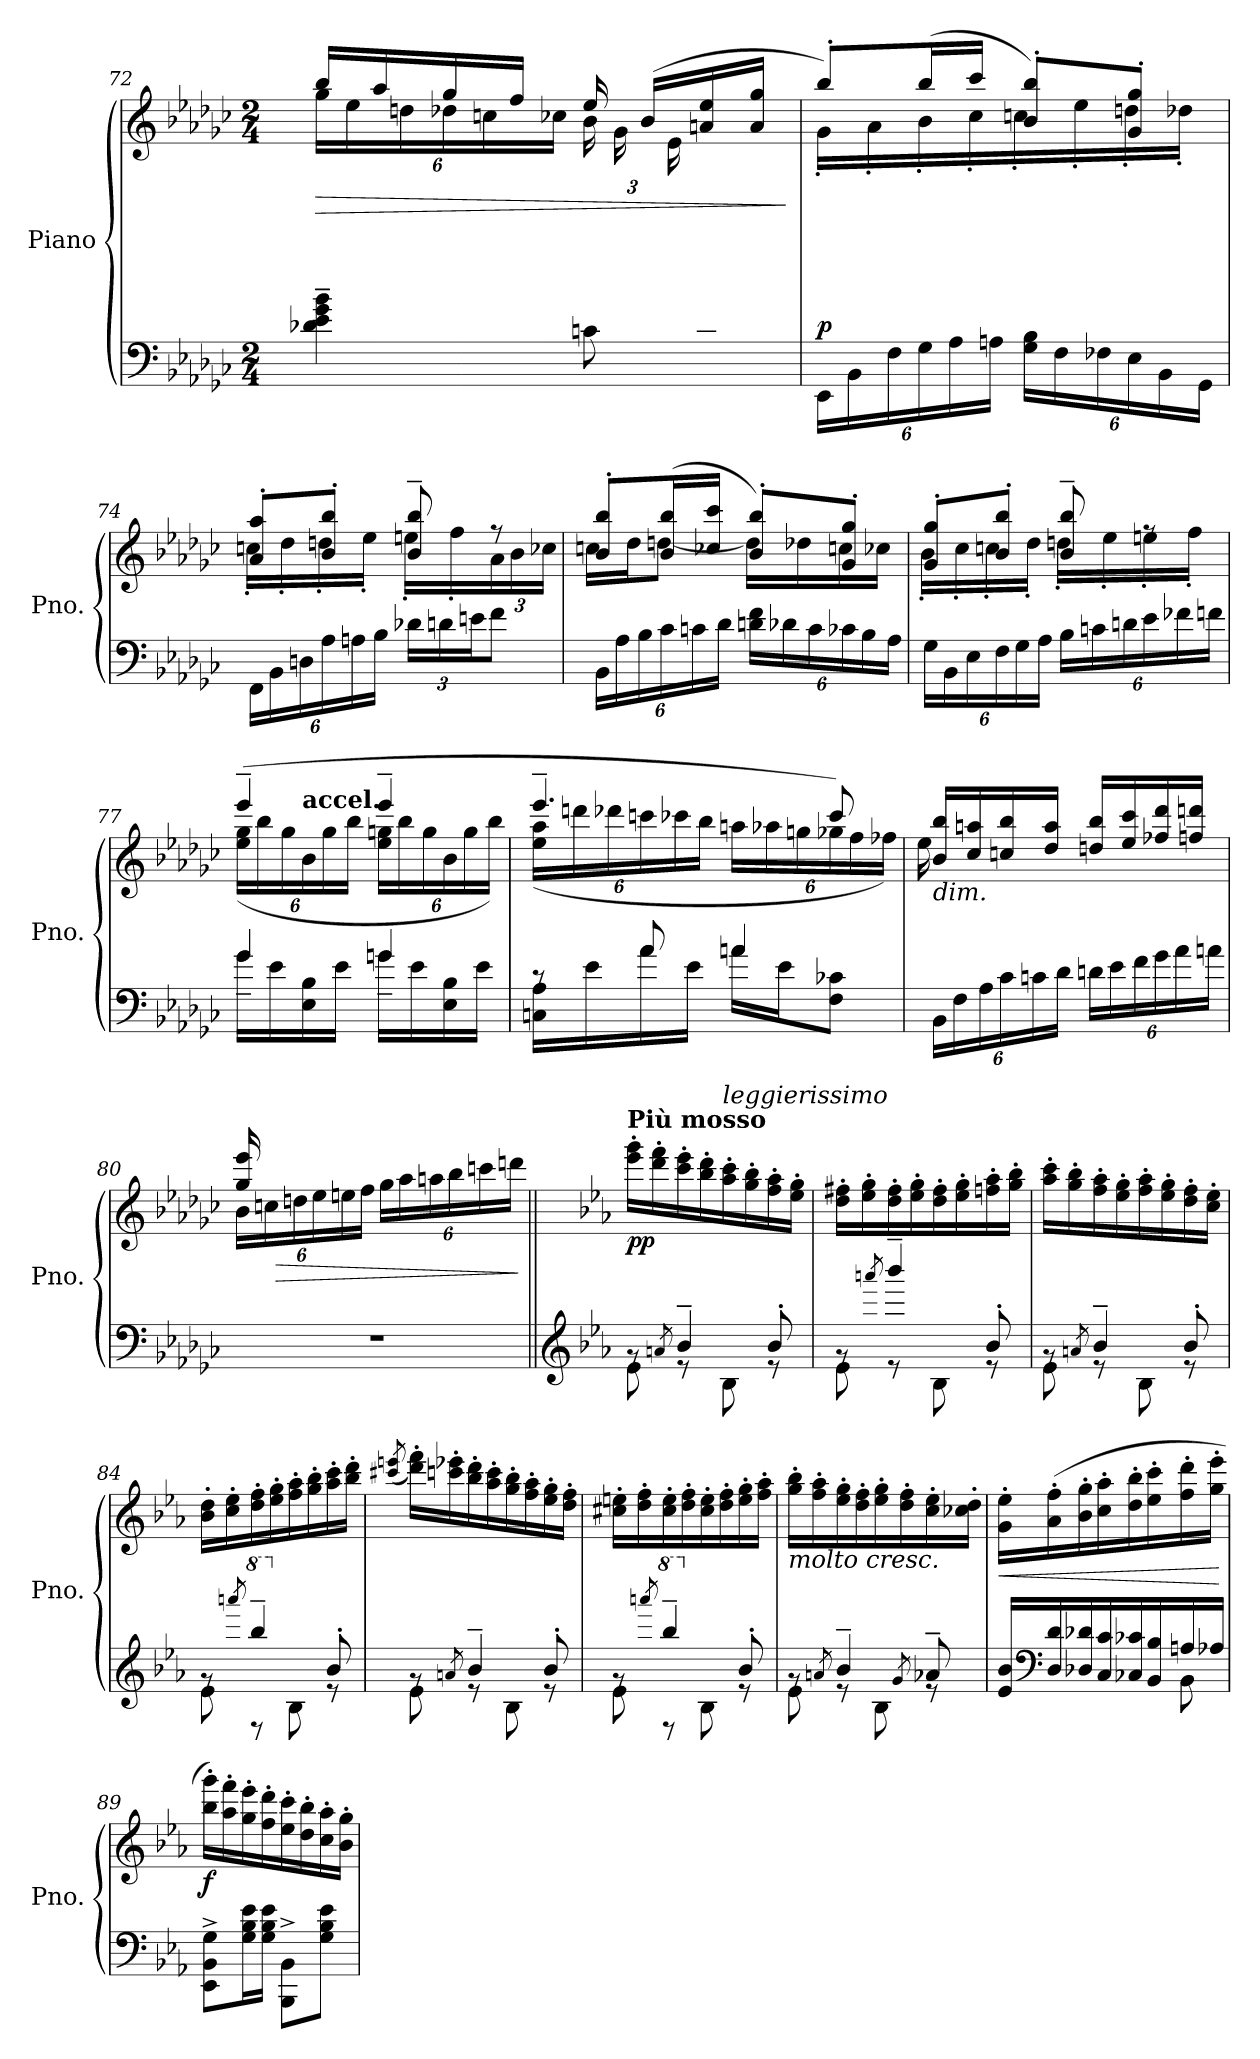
**kern	**kern	**dynam
*part1	*part1	*part1
*staff2	*staff1	*staff1/2
*I"Piano	*	*
*I'Pno.	*	*
*clefF4	*clefG2	*
*k[b-e-a-d-g-c-]	*k[b-e-a-d-g-c-]	*
*M2/4	*M2/4	*
=72	=72	=72
*^	*	*
!	!	!	!LO:HP:b
*	*	*^	*
*	*	*	*Xbrackettup	*
4.ryy	4d-X\~ 4e-\~ 4g-\~ 4b-\~	16bb-/LL	24gg-\LL	>
.	.	.	24ee-\	.
.	.	16aa-/	.	.
.	.	.	24ddn\	.
.	.	16gg-/	24dd-X\	.
.	.	.	24ccn\	.
.	.	16ff/JJ	.	.
.	.	.	24cc-X\JJ	.
.	8cn\	16ee-/	24b-\LL	.
.	.	.	24g-\	.
.	.	(>16b-/LL	.	.
.	.	.	24e-\	.
24c-X/	8ryy	16an/ 16ee-/	8ryy	.
24B-/	.	.	.	.
.	.	16a/ 16gg-/JJ	.	.
24BB-/JJ	.	.	.	.
*v	*v	*	*	*
*	*v	*v	*
.	.	]
=73	=73	=73
*Xbrackettup	*	*
*	*^	*
!	!	!	!LO:DY:a=2
24EE-\LL	8bb-'/L)	16g-'\LL	p
24BB-\	.	.	.
.	.	16a-'\	.
24F\	.	.	.
24G-\	(>16bb-/L	16b-'\	.
24A-\	.	.	.
.	16ccc-/JJ	16cc-'\	.
24An\JJ	.	.	.
24G-\ 24B-\LL	8b-/' 8bb-/'L)	16ccn'\	.
24F\	.	.	.
.	.	16ee-'\	.
24F-X\	.	.	.
24E-\	8g-/' 8gg-/'J	16ddn'\	.
24BB-\	.	.	.
.	.	16dd-X'\JJ	.
24GG-\JJ	.	.	.
!!LO:PB:g=z	!!
=74	=74	=74	=74
24FF\LL	8a-/' 8aa-/'L	16ccn'\LL	.
24BB-\	.	.	.
.	.	16dd-'\	.
24Dn\	.	.	.
24A-\	8b-/' 8bb-/'J	16ddn'\	.
24An\	.	.	.
.	.	16ee-'\JJ	.
24B-\JJ	.	.	.
24d-X\LL	8b-/~ 8bb-/~	16een'\LL	.
24dn\	.	.	.
.	.	16ff'\	.
24en\J	.	.	.
8f\J	8rff	24a-\	.
.	.	24b-\	.
.	.	24cc-X\JJ	.
=75	=75	=75	=75
24BB-\LL	8b-/' 8bb-/'L	16ccn\LL	.
24A-\	.	.	.
.	.	16dd-\J	.
24B-\	.	.	.
24c-\	(>16b-/ 16bb-/L	[8ddn\J	.
24cn\	.	.	.
.	16cc-X/ 16ccc-/JJ	.	.
24d-\JJ	.	.	.
24dn\ 24f\LL	8b-/' 8bb-/'L)	16dd\LL]	.
24d-X\	.	.	.
.	.	16dd-X\	.
24c\	.	.	.
24c-X\	8g-/' 8gg-/'J	16ccn\	.
24B-\	.	.	.
.	.	16cc-X\JJ	.
24A-\JJ	.	.	.
=76	=76	=76	=76
24G-\LL	8g-/' 8gg-/'L	16b-'\LL	.
24BB-\	.	.	.
.	.	16cc-'\	.
24E-\	.	.	.
24F\	8b-/' 8bb-/'J	16ccn'\	.
24G-\	.	.	.
.	.	16dd-'\JJ	.
24A-\JJ	.	.	.
24B-\LL	8b-/~ 8bb-/~	16ddn'\LL	.
24cn\	.	.	.
.	.	16ee-'\	.
24dn\	.	.	.
24e-\	8rff	16een'\	.
24f-X\	.	.	.
.	.	16ff'\JJ	.
24fn\JJ	.	.	.
!!LO:LB:g=z	!!
=77	=77	=77	=77
*^	*	*	*
16g-\LL	4g-~/	(>4eee-~/	(<24ee-\ 24gg-\LL	.
.	.	.	24bb-\	.
16e-\	.	.	.	.
.	.	.	24gg-\	.
!	!	!	!LO:TX:a:B:t=accel.	!
16E-\ 16B-\	.	.	24b-\	.
.	.	.	24gg-\	.
16e-\JJ	.	.	.	.
.	.	.	24bb-\JJ	.
16gn\LL	4g~/	4eee-~/	24ee-\ 24ggn\LL	.
.	.	.	24bb-\	.
16e-\	.	.	.	.
.	.	.	24gg\	.
16E-\ 16B-\	.	.	24b-\	.
.	.	.	24gg\	.
16e-\JJ	.	.	.	.
.	.	.	24bb-\JJ)	.
=78	=78	=78	=78	=78
8rc	16Cn\ 16A-\LL	4.eee-~/	(<24ee-\ 24aa-\LL	.
.	.	.	24dddn\	.
.	16e-\	.	.	.
.	.	.	24ddd-X\	.
8a-/	16a-\	.	24cccn\	.
.	.	.	24ccc-X\	.
.	16e-\JJ	.	.	.
.	.	.	24bb-\JJ	.
4an/	16a\LL	.	24aan\LL	.
.	.	.	24aa-X\	.
.	16e-\J	.	.	.
.	.	.	24ggn\	.
.	8F\ 8c-X\J	8ccc-/)	24gg-X\	.
.	.	.	24ff\	.
.	.	.	24ff-X\JJ)	.
*v	*v	*	*	*
=79	=79	=79	=79
!	!LO:TX:b:i:t=dim.	!	!
24BB-\LL	16b-/ 16bb-/LL	16ee-\	.
24F\	.	.	.
.	16cc-/ 16aan/	16ryy	.
24A-\	.	.	.
24c-\	16ccn/ 16bb-/	8ryy	.
24cn\	.	.	.
.	16dd-/ 16aa/JJ	.	.
24d-\JJ	.	.	.
24dn\LL	16ddn/ 16bb-/LL	4ryy	.
24e-\	.	.	.
.	16ee-/ 16ccc-/	.	.
24f\	.	.	.
24g-\	16ff-X/ 16ddd-/	.	.
24a-\	.	.	.
.	16ffn/ 16dddn/JJ	.	.
24an\JJ	.	.	.
!!LO:LB:g=z	!!
=80	=80	=80	=80
2r	16gg-/ 16eee-/	24b-\LL	.
.	.	24ccn\	.
!	!	!	!LO:HP:b
.	16ryy	.	>
.	.	24ddn\	.
.	8ryy	24ee-\	.
.	.	24een\	.
.	.	24ff\JJ	.
.	4ryy	24gg-\LL	.
.	.	24aa-\	.
.	.	24aan\	.
.	.	24bb-\	.
.	.	24cccn\	.
.	.	24dddn\JJ	.
*	*v	*v	*
.	.	]
=81||	=81||	=81||
*clefG2	*	*
*k[b-e-a-]	*k[b-e-a-]	*
*^	*	*
!	!	!LO:TX:a:B:t=Più mosso	!
!	!	!	!LO:DY:b
8rg	8e-\	16eee-\' 16ggg\'LL	pp
.	.	16ddd\' 16fff\'	.
8qan/	.	.	.
4b-~/	8re	16ccc\' 16eee-\'	.
.	.	16bb-\' 16ddd\'	.
!	!	!LO:TX:a:i:t=leggierissimo	!
.	8B-\	16aa-\' 16ccc\'	.
.	.	16gg\' 16bb-\'	.
8b-'/	8re	16ff\' 16aa-\'	.
.	.	16ee-\' 16gg\'JJ	.
=82	=82	=82	=82
8rg	8e-\	16dd\' 16ff#X\'LL	.
.	.	16ee-\' 16gg\'	.
8qaaan/	.	.	.
4bbb-~/	8re	16dd\' 16ff#\'	.
.	.	16ee-\' 16gg\'	.
.	8B-\	16dd\' 16ff#\'	.
.	.	16ee-\' 16gg\'	.
8b-'/	8re	16ffn\' 16aa-\'	.
.	.	16gg\' 16bb-\'JJ	.
=83	=83	=83	=83
8rg	8e-\	16aa-\' 16ccc\'LL	.
.	.	16gg\' 16bb-\'	.
8qan/	.	.	.
4b-~/	8re	16ff\' 16aa-\'	.
.	.	16ee-\' 16gg\'	.
.	8B-\	16ff\' 16aa-\'	.
.	.	16ee-\' 16gg\'	.
8b-'/	8re	16dd\' 16ff\'	.
.	.	16cc\' 16ee-\'JJ	.
!!LO:LB:g=z
=84	=84	=84	=84
8rg	8e-\	16b-\' 16dd\'LL	.
.	.	16cc\' 16ee-\'	.
8qaaan/	.	.	.
*8va	*	*	*
4bbb-~/	8re	16dd\' 16ff\'	.
.	.	16ee-\' 16gg\'	.
*X8va	*	*	*
.	8B-\	16ff\' 16aa-\'	.
.	.	16gg\' 16bb-\'	.
8b-'/	8re	16aa-\' 16ccc\'	.
.	.	16bb-\' 16ddd\'JJ	.
=85	=85	=85	=85
.	.	(>8qccc#X/ 8qeeen/	.
8rg	8e-\	16ddd\' 16fff\'LL)	.
.	.	16cccn\' 16eee-X\'	.
8qan/	.	.	.
4b-~/	8re	16bb-\' 16ddd\'	.
.	.	16aa-\' 16ccc\'	.
.	8B-\	16gg\' 16bb-\'	.
.	.	16ff\' 16aa-\'	.
8b-'/	8re	16ee-\' 16gg\'	.
.	.	16dd\' 16ff\'JJ	.
=86	=86	=86	=86
8rg	8e-\	16cc#X\' 16een\'LL	.
.	.	16dd\' 16ff\'	.
8qaaan/	.	.	.
*8va	*	*	*
4bbb-~/	8re	16cc#\' 16ee\'	.
.	.	16dd\' 16ff\'	.
*X8va	*	*	*
.	8B-\	16cc#\' 16ee\'	.
.	.	16dd\' 16ff\'	.
8b-'/	8re	16ee\' 16gg\'	.
.	.	16ff\' 16aa-\'JJ	.
=87	=87	=87	=87
!	!	!LO:TX:b:i:t=molto cresc.	!
8rg	8e-\	16gg\' 16bb-\'LL	.
.	.	16ff\' 16aa-\'	.
8qan/	.	.	.
4b-~/	8re	16ee-\' 16gg\'	.
.	.	16dd\' 16ff\'	.
.	8B-\	16ee-\' 16gg\'	.
.	.	16dd\' 16ff\'	.
8qg/	.	.	.
8a-X~/	8re	16cc\' 16ee-\'	.
.	.	16cc-X\' 16dd\'JJ	.
=88	=88	=88	=88
!	!	!	!LO:HP:b
16e-/ 16b-/LL	4.ryy	16g\' 16ee-\'LL	<
*clefF4	*	*	*
16D/ 16d/	.	(>16a-\' 16ff\'	.
16D-X/ 16d-X/	.	16b-\' 16gg\'	.
16C/ 16c/	.	16cc\' 16aa-\'	.
16C-X/ 16c-X/	.	16dd\' 16bb-\'	.
16BB-/ 16B-/	.	16ee-\' 16ccc\'	.
16An/	8BB-\	16ff\' 16ddd\'	.
16A-X/JJ	.	16gg\' 16eee-\'JJ	.
*v	*v	*	*
.	.	[
!!LO:LB:g=z
=89	=89	=89
!	!	!LO:DY:b
8EE-\^ 8BB-\^ 8G\^L	16bb-\' 16ggg\'LL)	f
.	16aa-\' 16fff\'	.
16G\ 16B-\ 16e-\L	16gg\' 16eee-\'	.
16G\ 16B-\ 16e-\JJ	16ff\' 16ddd\'	.
8BBB-\^ 8BB-\^L	16ee-\' 16ccc\'	.
.	16dd\' 16bb-\'	.
8G\ 8B-\ 8e-\J	16cc\' 16aa-\'	.
.	16b-\' 16gg\'JJ	.
=	=	=
*-	*-	*-
